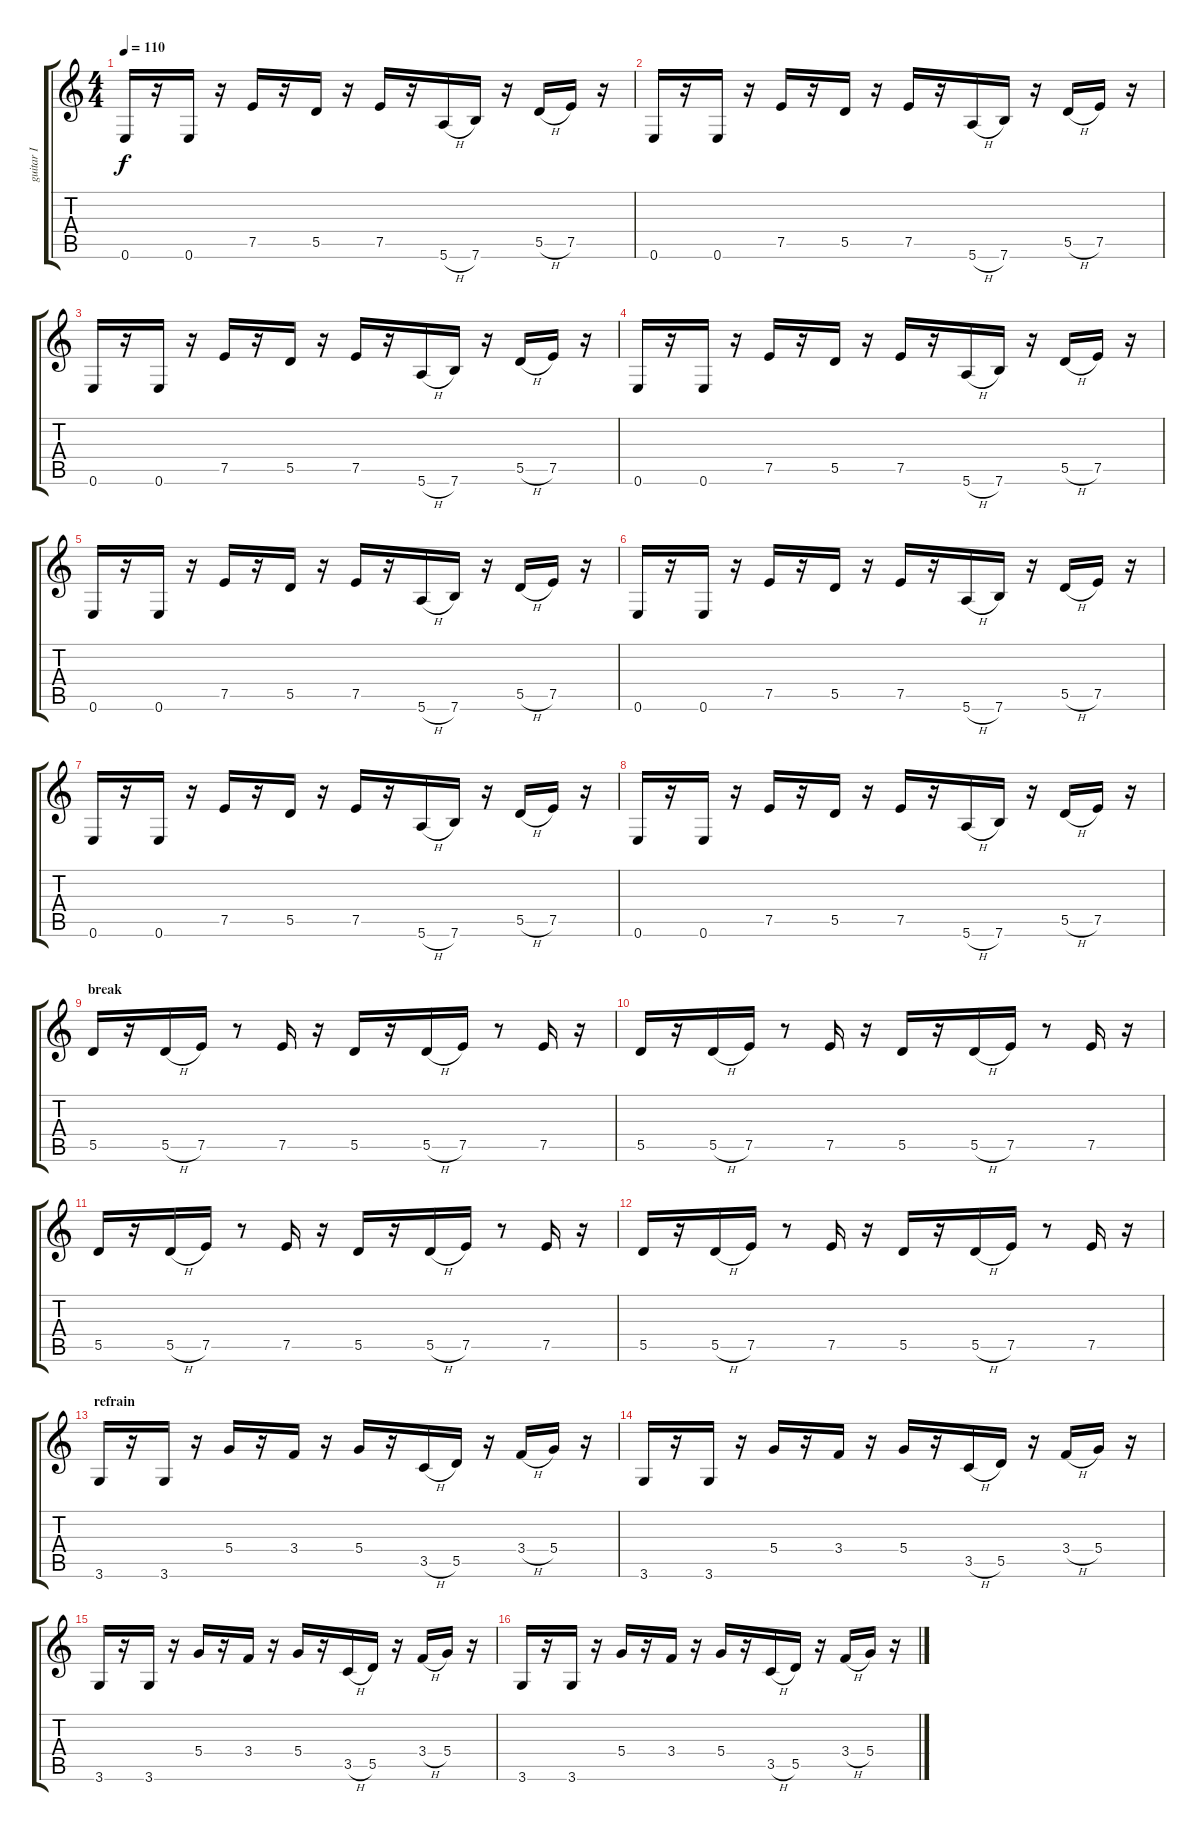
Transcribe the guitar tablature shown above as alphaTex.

\track ("guitar I" "guitar I") {instrument overdrivenguitar}
\staff {score tabs}
\tuning (E4 B3 G3 D3 A2 E2) {hide}
\ts (4 4)
\tempo 110
\clef g2
\ks aminor
0.6.16{dy f} r.16 0.6.16 r.16 7.5.16 r.16 5.5.16 r.16 7.5.16 r.16 5.6{h}.16 7.6.16 r.16 5.5{h}.16 7.5.16 r.16 |
0.6.16 r.16 0.6.16 r.16 7.5.16 r.16 5.5.16 r.16 7.5.16 r.16 5.6{h}.16 7.6.16 r.16 5.5{h}.16 7.5.16 r.16 |
0.6.16 r.16 0.6.16 r.16 7.5.16 r.16 5.5.16 r.16 7.5.16 r.16 5.6{h}.16 7.6.16 r.16 5.5{h}.16 7.5.16 r.16 |
0.6.16 r.16 0.6.16 r.16 7.5.16 r.16 5.5.16 r.16 7.5.16 r.16 5.6{h}.16 7.6.16 r.16 5.5{h}.16 7.5.16 r.16 |
0.6.16 r.16 0.6.16 r.16 7.5.16 r.16 5.5.16 r.16 7.5.16 r.16 5.6{h}.16 7.6.16 r.16 5.5{h}.16 7.5.16 r.16 |
0.6.16 r.16 0.6.16 r.16 7.5.16 r.16 5.5.16 r.16 7.5.16 r.16 5.6{h}.16 7.6.16 r.16 5.5{h}.16 7.5.16 r.16 |
0.6.16 r.16 0.6.16 r.16 7.5.16 r.16 5.5.16 r.16 7.5.16 r.16 5.6{h}.16 7.6.16 r.16 5.5{h}.16 7.5.16 r.16 |
0.6.16 r.16 0.6.16 r.16 7.5.16 r.16 5.5.16 r.16 7.5.16 r.16 5.6{h}.16 7.6.16 r.16 5.5{h}.16 7.5.16 r.16 |
\section ("" "break")
5.5.16 r.16 5.5{h}.16 7.5.16 r.8 7.5.16 r.16 5.5.16 r.16 5.5{h}.16 7.5.16 r.8 7.5.16 r.16 |
5.5.16 r.16 5.5{h}.16 7.5.16 r.8 7.5.16 r.16 5.5.16 r.16 5.5{h}.16 7.5.16 r.8 7.5.16 r.16 |
5.5.16 r.16 5.5{h}.16 7.5.16 r.8 7.5.16 r.16 5.5.16 r.16 5.5{h}.16 7.5.16 r.8 7.5.16 r.16 |
5.5.16 r.16 5.5{h}.16 7.5.16 r.8 7.5.16 r.16 5.5.16 r.16 5.5{h}.16 7.5.16 r.8 7.5.16 r.16 |
\section ("" "refrain")
3.6.16 r.16 3.6.16 r.16 5.4.16 r.16 3.4.16 r.16 5.4.16 r.16 3.5{h}.16 5.5.16 r.16 3.4{h}.16 5.4.16 r.16 |
3.6.16 r.16 3.6.16 r.16 5.4.16 r.16 3.4.16 r.16 5.4.16 r.16 3.5{h}.16 5.5.16 r.16 3.4{h}.16 5.4.16 r.16 |
3.6.16 r.16 3.6.16 r.16 5.4.16 r.16 3.4.16 r.16 5.4.16 r.16 3.5{h}.16 5.5.16 r.16 3.4{h}.16 5.4.16 r.16 |
3.6.16 r.16 3.6.16 r.16 5.4.16 r.16 3.4.16 r.16 5.4.16 r.16 3.5{h}.16 5.5.16 r.16 3.4{h}.16 5.4.16 r.16
